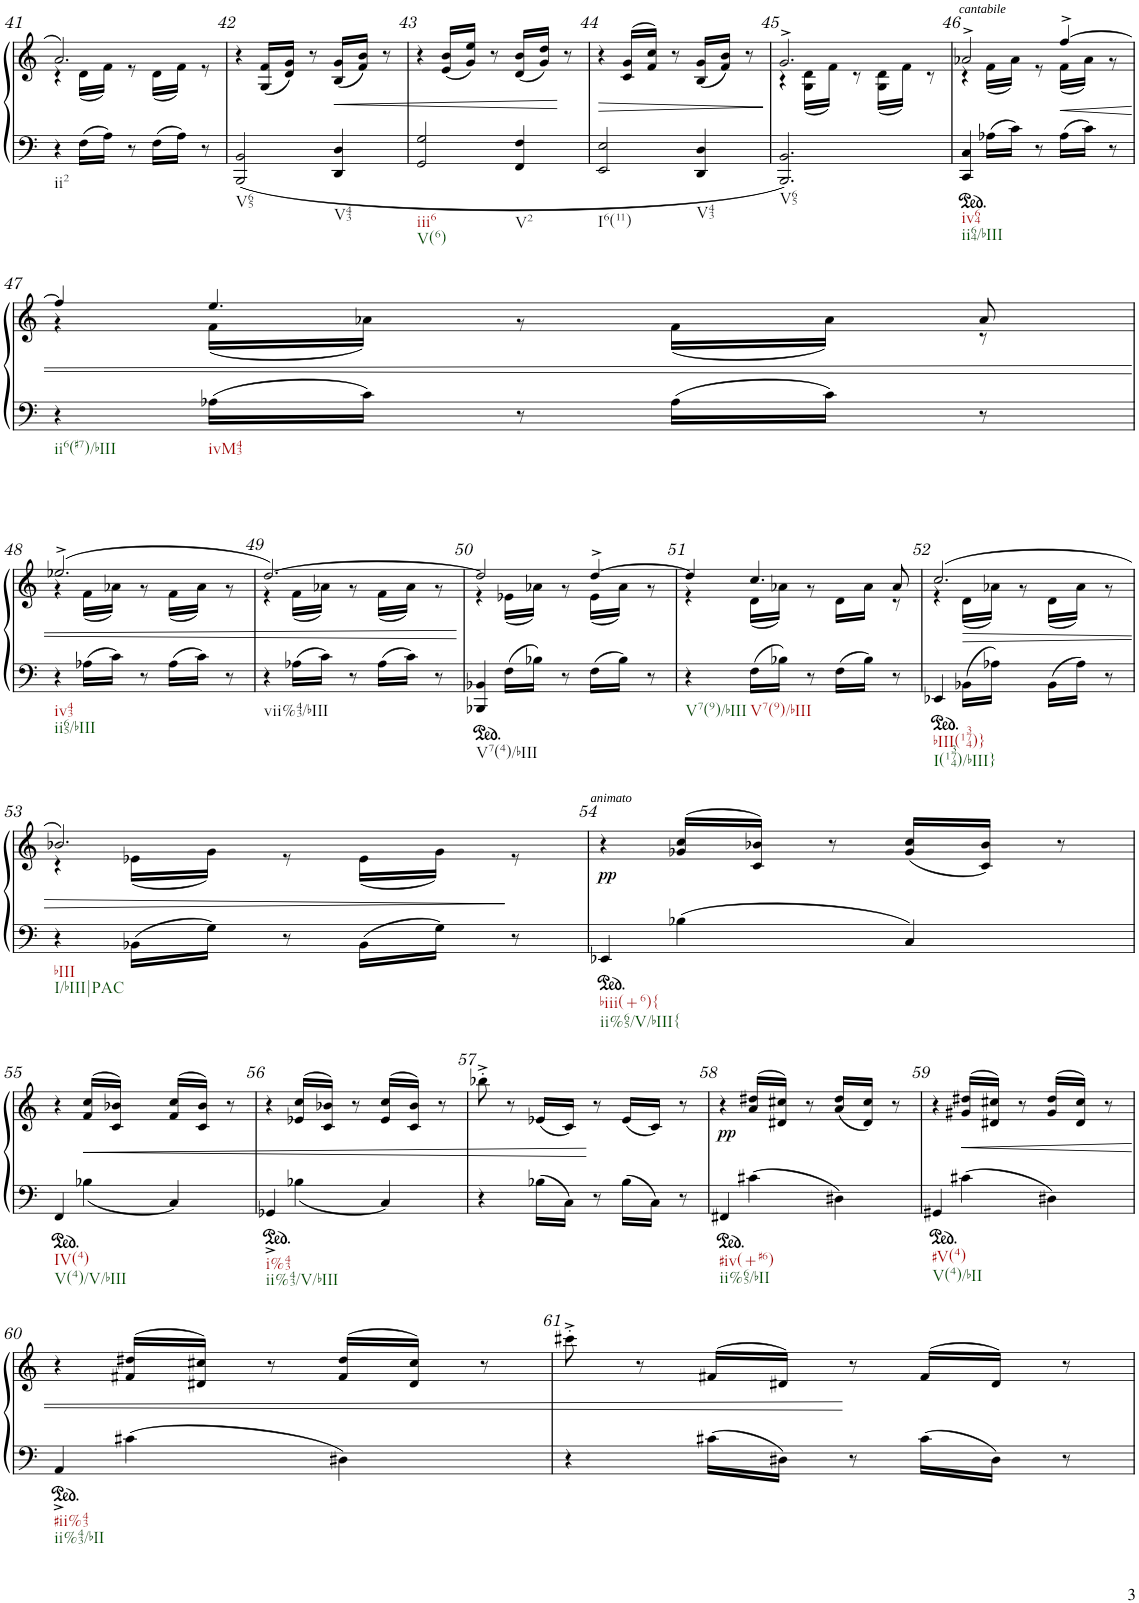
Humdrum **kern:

**kern	**kern	**dynam
*part1	*part1	*part1
*staff2	*staff1	*staff1/2
*I"Midi_1	*	*
!!LO:PB:g=z
*clefF4	*clefG2	*
*k[]	*k[]	*
*M3/4	*M3/4	*
=41	=41	=41
*	*^	*
!LO:TX:b:t=ii2	!	!	!
4r	2.a/	4r	.
16F\LL	.	(16d\LL	.
16A\JJ	.	16f\JJ)	.
8r	.	8r	.
16F\LL	.	(16d\LL	.
16A\JJ	.	16f\JJ)	.
8r	.	8r	.
=42	=42	=42	=42
!LO:TX:b:t=V65	!	!	!
2BBB/ 2BB/	4r	2ryy	.
.	(16G/ 16f/LL	.	.
.	16d/ 16g/JJ)	.	.
.	8r	.	.
!LO:TX:b:t=V43	!	!	!
!	!	!	!LO:HP:b
4DD/ 4D/	(16B/ 16g/LL	4ryy	<
.	16f/ 16b/JJ)	.	.
.	8r	.	.
=43	=43	=43	=43
!LO:TX:b:t=iii6	!	!	!
!LO:TX:b:t=V(6)	!	!	!
2GG/ 2G/	4r	2ryy	.
.	(16e/ 16b/LL	.	.
.	16g/ 16ee/JJ)	.	.
.	8r	.	.
!LO:TX:b:t=V2	!	!	!
4FF/ 4F/	(16d/ 16b/LL	4ryy	.
.	16g/ 16dd/JJ)	.	.
.	8r	.	[
=44	=44	=44	=44
!LO:TX:b:t=I6(11)	!	!	!
!	!	!	!LO:HP:b
2EE/ 2E/	4r	2ryy	>
.	(>16c/ 16g/LL	.	.
.	16f/ 16cc/JJ)	.	.
.	8r	.	.
!LO:TX:b:t=V43	!	!	!
4DD/ 4D/	(16B/ 16g/LL	4ryy	.
.	16f/ 16b/JJ)	.	.
.	8r	.	.
*	*v	*v	*
.	.	]
=45	=45	=45
*	*^	*
!LO:TX:b:t=V65	!	!	!
2.BBB/ 2.BB/	2.g^/	4r	.
.	.	(<16G\ 16d\LL	.
.	.	16f\JJ)	.
.	.	8r	.
.	.	(16G\ 16d\LL	.
.	.	16f\JJ)	.
.	.	8r	.
=46	=46	=46	=46
!	!LO:TX:a:i:t=cantabile	!	!
!LO:TX:b:t=iv64	!	!	!
!LO:TX:b:t=ii64/bIII	!	!	!
4CC/ 4C/	2a-X^/	4r	.
16A-X\LL	.	(<16f\LL	.
16c\JJ	.	16a-\JJ)	.
8r	.	8r	.
!	!	!	!LO:HP:b
16A-\LL	[4ff^/	(16f\LL	<
16c\JJ	.	16a-\JJ)	.
8r	.	8r	.
!!LO:LB:g=z	!!
=47	=47	=47	=47
!LO:TX:b:t=ii6(#7)/bIII	!	!	!
4r	4ff/]	4r	.
!LO:TX:b:t=ivM43	!	!	!
16A-X\LL	4.ee/	(<16f\LL	.
16c\JJ	.	16a-X\JJ)	.
8r	.	8r	.
16A-\LL	.	(16f\LL	.
16c\JJ	.	16a-\JJ)	.
8r	8a-/	8r	.
!!LO:LB:g=z	!!
=48	=48	=48	=48
!LO:TX:b:t=iv43	!	!	!
!LO:TX:b:t=ii65/bIII	!	!	!
4r	(>2.ee-X^/	4r	.
16A-X\LL	.	(<16f\LL	.
16c\JJ	.	16a-X\JJ)	.
8r	.	8r	.
16A-\LL	.	(<16f\LL	.
16c\JJ	.	16a-\JJ)	.
8r	.	8r	.
=49	=49	=49	=49
!LO:TX:b:t=vii%43/bIII	!	!	!
4r	[2.dd/)	4r	.
16A-X\LL	.	(<16f\LL	.
16c\JJ	.	16a-X\JJ)	.
8r	.	8r	.
16A-\LL	.	(<16f\LL	.
16c\JJ	.	16a-\JJ)	.
8r	.	8r	.
*	*v	*v	*
.	.	[
=50	=50	=50
*	*^	*
!LO:TX:b:t=V7(4)/bIII	!	!	!
4BBB-X/ 4BB-X/	2dd/]	4r	.
16F\LL	.	(<16e-X\LL	.
16B-X\JJ	.	16a-X\JJ)	.
8r	.	8r	.
16F\LL	[4dd^/	(<16e-\LL	.
16B-\JJ	.	16a-\JJ)	.
8r	.	8r	.
=51	=51	=51	=51
!LO:TX:b:t=V7(9)/bIII	!	!	!
4r	4dd/]	4r	.
!LO:TX:b:t=V7(9)/bIII	!	!	!
16F\LL	4.cc/	(<16d\LL	.
16B-X\JJ	.	16a-X\JJ)	.
8r	.	8r	.
16F\LL	.	16d\LL	.
16B-\JJ	.	16a-\JJ	.
8r	8a-/	8r	.
=52	=52	=52	=52
!LO:TX:b:t=bIII(1374)}	!	!	!
!LO:TX:b:t=I(1374)/bIII}	!	!	!
4EE-X/	(>2.cc/	4r	.
!	!	!	!LO:HP:b
16BB-X\LL	.	(<16d\LL	>
16A-X\JJ	.	16a-X\JJ)	.
8ryy	.	8r	.
16BB-\LL	.	(16d\LL	.
16A-\JJ	.	16a-\JJ)	.
8r	.	8r	.
!!LO:LB:g=z	!!
=53	=53	=53	=53
!LO:TX:b:t=bIII	!	!	!
!LO:TX:b:t=I/bIII|PAC	!	!	!
4r	2.b-X/)	4r	.
16BB-X\LL	.	(<16e-X\LL	.
16G\JJ	.	16g\JJ)	.
8r	.	8r	.
16BB-\LL	.	(<16e-\LL	.
16G\JJ	.	16g\JJ)	.
8r	.	8r	]
=54	=54	=54	=54
!	!LO:TX:a:i:t=animato	!	!
!LO:TX:b:t=biii(+6){	!	!	!
!LO:TX:b:t=ii%65/V/bIII{	!	!	!
!	!	!	!LO:DY:b
*	*v	*v	*
4EE-X/	4r	pp
4B-X\	(>16g-X/ 16cc/LL	.
.	16c/ 16b-X/JJ)	.
.	8r	.
4C/	(16g-/ 16cc/LL	.
.	16c/ 16b-/JJ)	.
.	8r	.
!!LO:LB:g=z
=55	=55	=55
!LO:TX:b:t=IV(4)	!	!
!LO:TX:b:t=V(4)/V/bIII	!	!
4FF/	4r	.
!	!	!LO:HP:b
4B-X\	(>16f/ 16cc/LL	<
.	16c/ 16b-X/JJ)	.
.	8ryy	.
4C/	(>16f/ 16cc/LL	.
.	16c/ 16b-/JJ)	.
.	8r	.
=56	=56	=56
!LO:TX:b:t=i%43	!	!
!LO:TX:b:t=ii%43/V/bIII	!	!
4GG-X^/	4r	.
4B-X\	(>16e-X/ 16cc/LL	.
.	16c/ 16b-X/JJ)	.
.	8r	.
4C/	(>16e-/ 16cc/LL	.
.	16c/ 16b-/JJ)	.
.	8r	.
=57	=57	=57
4r	8bb-X'^\	.
.	8r	.
16B-X\LL	(16e-X/LL	.
16C\JJ	16c/JJ)	.
8r	8r	[
16B-\LL	(16e-/LL	.
16C\JJ	16c/JJ)	.
8r	8r	.
=58	=58	=58
!LO:TX:b:t=#iv(+#6)	!	!
!LO:TX:b:t=ii%65/bII	!	!
!	!	!LO:DY:b
4FF#X/	4r	pp
4c#X\	(>16a/ 16dd#X/LL	.
.	16d#X/ 16cc#X/JJ)	.
.	8r	.
4D#X\	(16a/ 16dd#/LL	.
.	16d#/ 16cc#/JJ)	.
.	8r	.
=59	=59	=59
!LO:TX:b:t=#V(4)	!	!
!LO:TX:b:t=V(4)/bII	!	!
4GG#X/	4r	.
!	!	!LO:HP:b
4c#X\	(>16g#X/ 16dd#X/LL	<
.	16d#X/ 16cc#X/JJ)	.
.	8r	.
4D#X\	(>16g#/ 16dd#/LL	.
.	16d#/ 16cc#/JJ)	.
.	8r	.
!!LO:LB:g=z
=60	=60	=60
!LO:TX:b:t=#ii%43	!	!
!LO:TX:b:t=ii%43/bII	!	!
4AA^/	4r	.
4c#X\	(>16f#X/ 16dd#X/LL	.
.	16d#X/ 16cc#X/JJ)	.
.	8r	.
4D#X\	(>16f#/ 16dd#/LL	.
.	16d#/ 16cc#/JJ)	.
.	8r	.
=61	=61	=61
4r	8ccc#X'^\	.
.	8r	.
16c#X\LL	(>16f#X/LL	.
16D#X\JJ	16d#X/JJ)	.
8r	8r	[
16c#\LL	(>16f#/LL	.
16D#\JJ	16d#/JJ)	.
8r	8r	.
=	=	=
*-	*-	*-
